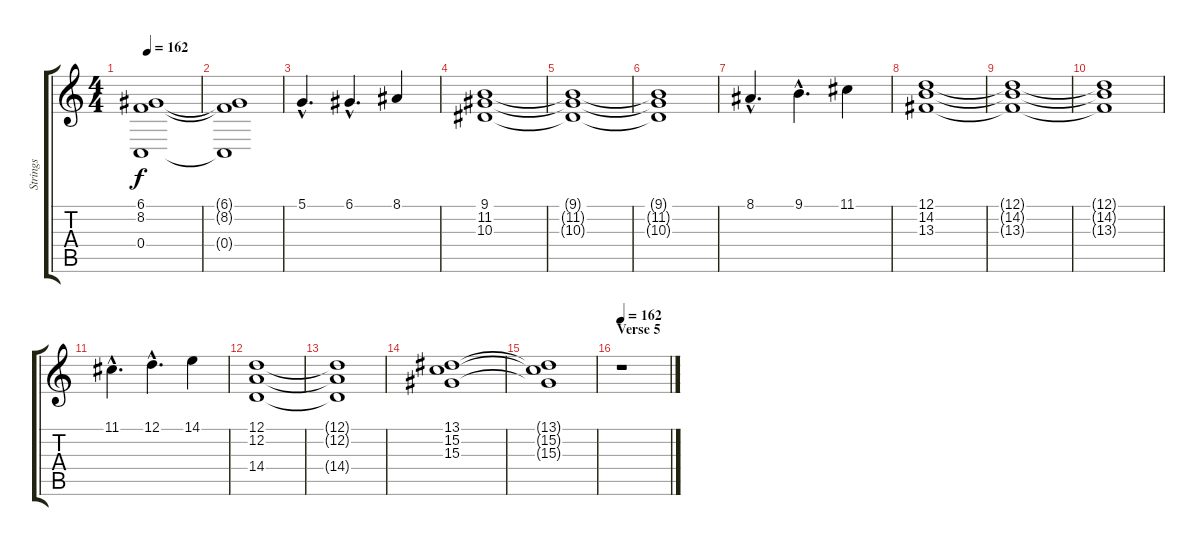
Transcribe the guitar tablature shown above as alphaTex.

\track ("Strings" "Strings") {instrument stringensemble1}
\staff {score tabs}
\tuning (D4 A3 F3 C3 G2 D2) {hide}
\ts (4 4)
\tempo 162
\clef g2
\ks c
(6.1{t} 8.2{t} 0.4).1{dy f} |
(6.1{t} 8.2{t} 0.4{t}).1 |
5.1{hac}.4{d} 6.1{hac}.4{d} 8.1.4 |
(9.1 11.2 10.3).1 |
(9.1{t} 11.2{t} 10.3{t}).1 |
(9.1{t} 11.2{t} 10.3{t}).1 |
8.1{hac}.4{d} 9.1{hac}.4{d} 11.1.4 |
(12.1 14.2 13.3).1 |
(12.1{t} 14.2{t} 13.3{t}).1 |
(12.1{t} 14.2{t} 13.3{t}).1 |
11.1{hac}.4{d} 12.1{hac}.4{d} 14.1.4 |
(12.1 12.2 14.4).1 |
(12.1{t} 12.2{t} 14.4{t}).1 |
(13.1 15.2 15.3).1 |
(13.1{t} 15.2{t} 15.3{t}).1 |
\section ("" "Verse 5")
\tempo 162
r.1
